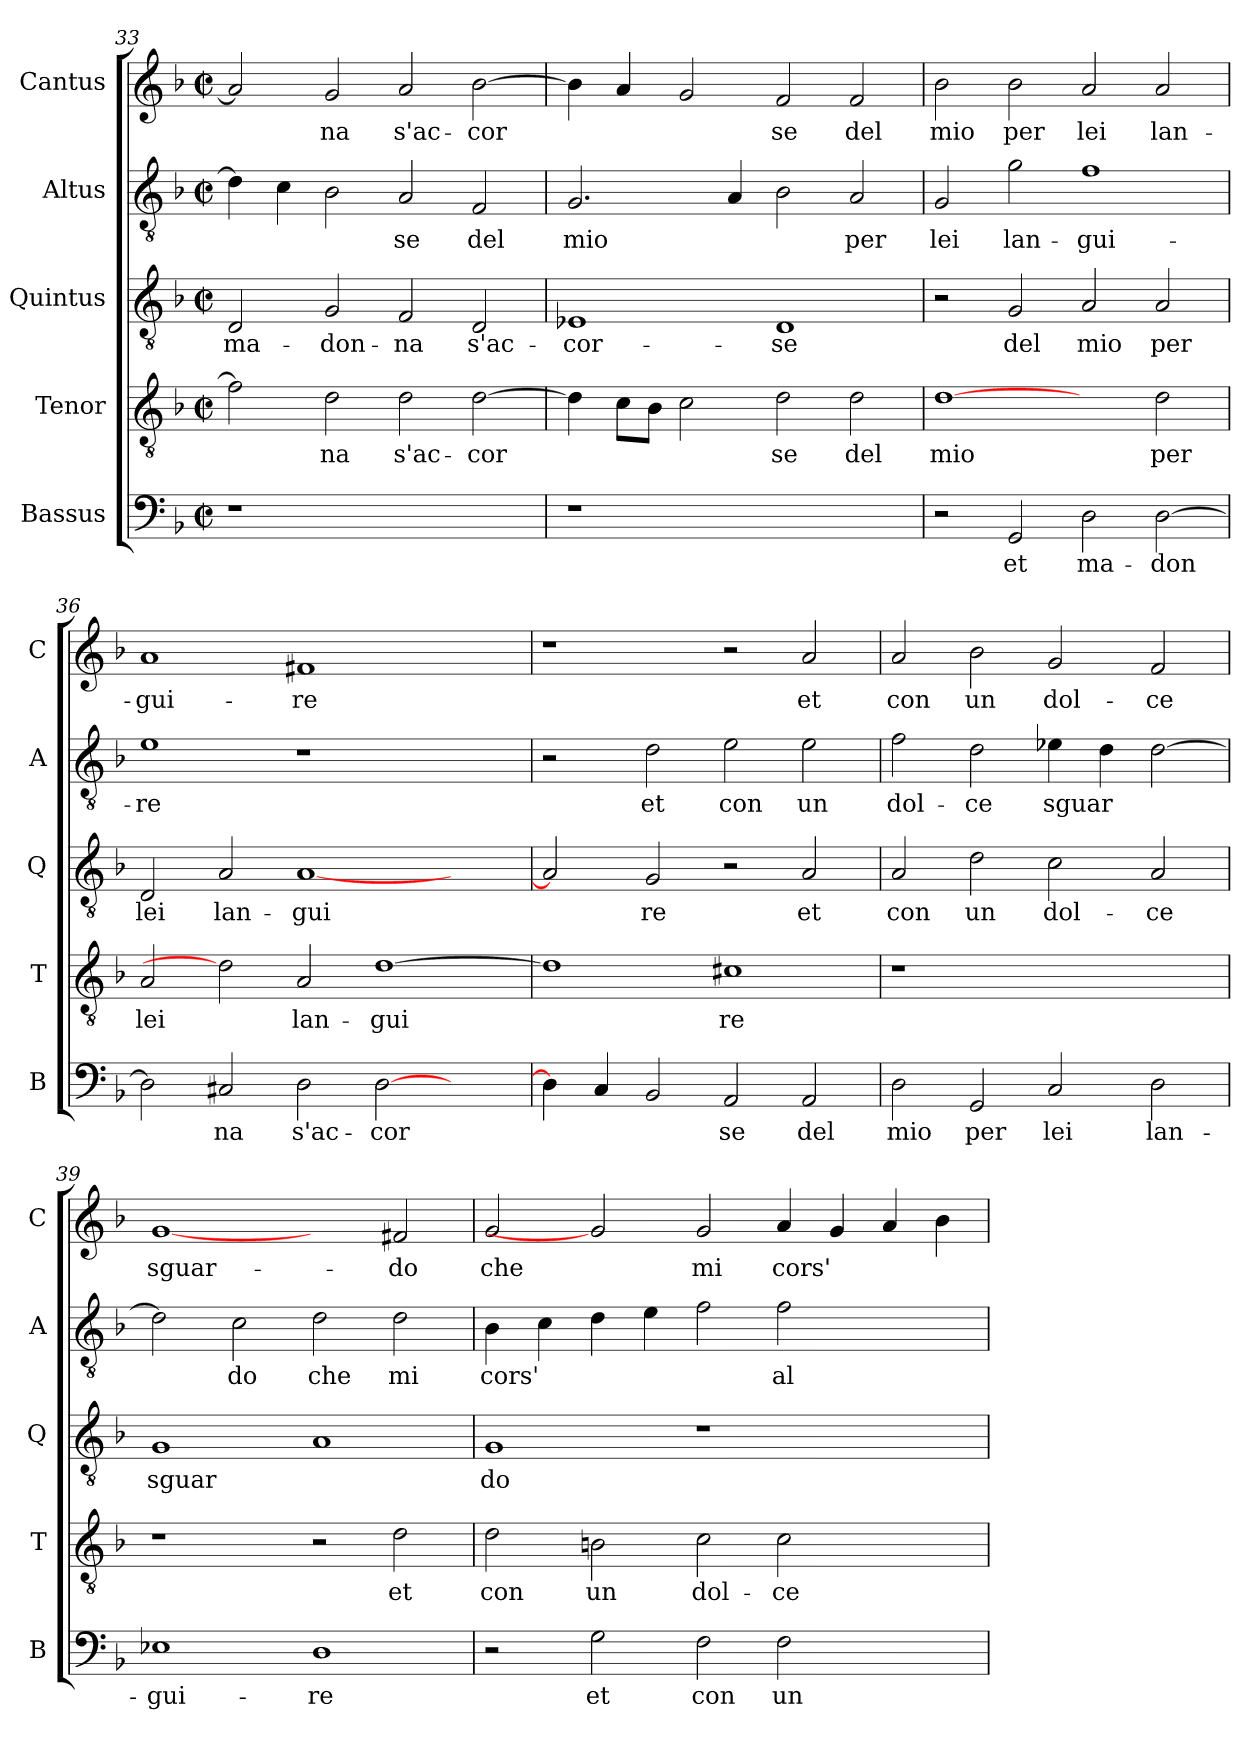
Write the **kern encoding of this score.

**kern	**text	**kern	**text	**kern	**text	**kern	**text	**kern	**text
*part5	*part5	*part4	*part4	*part3	*part3	*part2	*part2	*part1	*part1
*staff5	*staff5	*staff4	*staff4	*staff3	*staff3	*staff2	*staff2	*staff1	*staff1
*I"Bassus	*	*I"Tenor	*	*I"Quintus	*	*I"Altus	*	*I"Cantus	*
*I'B	*	*I'T	*	*I'Q	*	*I'A	*	*I'C	*
!!LO:PB:g=z
*clefF4	*	*clefGv2	*	*clefGv2	*	*clefGv2	*	*clefG2	*
*k[b-]	*	*k[b-]	*	*k[b-]	*	*k[b-]	*	*k[b-]	*
*F:	*	*F:	*	*F:	*	*F:	*	*F:	*
*M2/2	*	*M2/2	*	*M2/2	*	*M2/2	*	*M2/2	*
*met(c|)	*	*met(c|)	*	*met(c|)	*	*met(c|)	*	*met(c|)	*
=33	=33	=33	=33	=33	=33	=33	=33	=33	=33
!	!	!	!LO:LY:b:cj	!	!LO:LY:b:cj	!	!LO:LY:b:cj	!	!LO:LY:b:cj
1r	.	2f\]	--	2D/	ma-	4d\]	--	2a/]	--
!	!	!	!	!	!	!	!LO:LY:b:cj	!	!
.	.	.	.	.	.	4c\	--	.	.
!	!	!	!LO:LY:b:cj	!	!LO:LY:b:cj	!	!LO:LY:b:cj	!	!LO:LY:b:cj
.	.	2d\	-na	2G/	-don-	2B-\	--	2g/	-na
!	!	!	!LO:LY:b:cj	!	!LO:LY:b:cj	!	!LO:LY:b:cj	!	!LO:LY:b:cj
1ryy	.	2d\	s'ac-	2F/	-na	2A/	-se	2a/	s'ac-
!	!	!	!LO:LY:b:cj	!	!LO:LY:b:cj	!	!LO:LY:b:cj	!	!LO:LY:b:cj
.	.	[>2d\	-cor-	2D/	s'ac-	2F/	del	[>2b-\	-cor-
=34	=34	=34	=34	=34	=34	=34	=34	=34	=34
!	!	!	!LO:LY:b:cj	!	!LO:LY:b:cj	!	!LO:LY:b:cj	!	!LO:LY:b:cj
1r	.	4d\]	--	1E-X	-cor-	2.G/	mio	4b-\]	--
!	!	!	!LO:LY:b:cj	!	!	!	!	!	!LO:LY:b:cj
.	.	8c\L	--	.	.	.	.	4a/	--
!	!	!	!LO:LY:b:cj	!	!	!	!	!	!
.	.	8B-\J	--	.	.	.	.	.	.
!	!	!	!LO:LY:b:cj	!	!	!	!	!	!LO:LY:b:cj
.	.	2c\	--	.	.	.	.	2g/	--
!	!	!	!	!	!	!	!LO:LY:b:cj	!	!
.	.	.	.	.	.	4A/	.	.	.
!	!	!	!LO:LY:b:cj	!	!LO:LY:b:cj	!	!LO:LY:b:cj	!	!LO:LY:b:cj
1ryy	.	2d\	-se	1D	-se	2B-\	.	2f/	-se
!	!	!	!LO:LY:b:cj	!	!	!	!LO:LY:b:cj	!	!LO:LY:b:cj
.	.	2d\	del	.	.	2A/	per	2f/	del
=35	=35	=35	=35	=35	=35	=35	=35	=35	=35
!	!	!	!LO:LY:b:cj	!	!	!	!LO:LY:b:cj	!	!LO:LY:b:cj
2r	.	[1d	mio	2r	.	2G/	lei	2b-\	mio
!	!LO:LY:b:cj	!	!	!	!LO:LY:b:cj	!	!LO:LY:b:cj	!	!LO:LY:b:cj
2GG/	et	.	.	2G/	del	2g\	lan-	2b-\	per
!	!LO:LY:b:cj	!	!	!	!LO:LY:b:cj	!	!LO:LY:b:cj	!	!LO:LY:b:cj
2D\	ma-	2ryy	.	2A/	mio	1f	-gui-	2a/	lei
!	!LO:LY:b:cj	!	!LO:LY:b:cj	!	!LO:LY:b:cj	!	!	!	!LO:LY:b:cj
[<2D\	-don-	2d\	per	2A/	per	.	.	2a/	lan-
!!LO:LB:g=z
=36	=36	=36	=36	=36	=36	=36	=36	=36	=36
!	!LO:LY:b:cj	!	!LO:LY:b:cj	!	!LO:LY:b:cj	!	!LO:LY:b:cj	!	!LO:LY:b:cj
2D\]	--	2A/	lei	2D/	lei	1e	-re	1a	-gui-
!	!LO:LY:b:cj	!	!	!	!LO:LY:b:cj	!	!	!	!
2C#X/	-na	2d]	.	2A/	lan-	.	.	.	.
!	!LO:LY:b:cj	!	!LO:LY:b:cj	!	!LO:LY:b:cj	!	!	!	!LO:LY:b:cj
2D\	s'ac-	2A/	lan-	[<1A	-gui-	1r	.	1f#X	-re
!	!LO:LY:b:cj	!	!LO:LY:b:cj	!	!	!	!	!	!
[>2D\	-cor-	[>1d	-gui-	.	.	.	.	.	.
2ryy	.	.	.	2ryy	.	2ryy	.	2ryy	.
=37	=37	=37	=37	=37	=37	=37	=37	=37	=37
!	!LO:LY:b:cj	!	!LO:LY:b:cj	!	!LO:LY:b:cj	!	!	!	!
4D\]	--	1d]	--	2A/]	--	2r	.	1r	.
!	!LO:LY:b:cj	!	!	!	!	!	!	!	!
4C/	--	.	.	.	.	.	.	.	.
!	!LO:LY:b:cj	!	!	!	!LO:LY:b:cj	!	!LO:LY:b:cj	!	!
2BB-/	--	.	.	2G/	-re	2d\	et	.	.
!	!LO:LY:b:cj	!	!LO:LY:b:cj	!	!	!	!LO:LY:b:cj	!	!
2AA/	-se	1c#X	-re	2r	.	2e\	con	2r	.
!	!LO:LY:b:cj	!	!	!	!LO:LY:b:cj	!	!LO:LY:b:cj	!	!LO:LY:b:cj
2AA/	del	.	.	2A/	et	2e\	un	2a/	et
=38	=38	=38	=38	=38	=38	=38	=38	=38	=38
!	!LO:LY:b:cj	!	!	!	!LO:LY:b:cj	!	!LO:LY:b:cj	!	!LO:LY:b:cj
2D\	mio	1r	.	2A/	con	2f\	dol-	2a/	con
!	!LO:LY:b:cj	!	!	!	!LO:LY:b:cj	!	!LO:LY:b:cj	!	!LO:LY:b:cj
2GG/	per	.	.	2d\	un	2d\	-ce	2b-\	un
!	!LO:LY:b:cj	!	!	!	!LO:LY:b:cj	!	!LO:LY:b:cj	!	!LO:LY:b:cj
2C/	lei	1ryy	.	2c\	dol-	4e-X\	sguar-	2g/	dol-
!	!	!	!	!	!	!	!LO:LY:b:cj	!	!
.	.	.	.	.	.	4d\	--	.	.
!	!LO:LY:b:cj	!	!	!	!LO:LY:b:cj	!	!LO:LY:b:cj	!	!LO:LY:b:cj
2D\	lan-	.	.	2A/	-ce	[>2d\	--	2f/	-ce
=39	=39	=39	=39	=39	=39	=39	=39	=39	=39
!	!LO:LY:b:cj	!	!	!	!LO:LY:b:cj	!	!LO:LY:b:cj	!	!LO:LY:b:cj
1E-	-gui-	1r	.	1G	sguar-	2d\]	--	[1g	sguar-
!	!	!	!	!	!	!	!LO:LY:b:cj	!	!
.	.	.	.	.	.	2c\	-do	.	.
!	!LO:LY:b:cj	!	!	!	!LO:LY:b:cj	!	!LO:LY:b:cj	!	!
1D	-re	2r	.	1A	--	2d\	che	2ryy	.
!	!	!	!LO:LY:b:cj	!	!	!	!LO:LY:b:cj	!	!LO:LY:b:cj
.	.	2d\	et	.	.	2d\	mi	2f#/	-do
!!LO:PB:g=z
=40	=40	=40	=40	=40	=40	=40	=40	=40	=40
!	!	!	!LO:LY:b:cj	!	!LO:LY:b:cj	!	!LO:LY:b:cj	!	!LO:LY:b:cj
2r	.	2d\	con	1G	-do	4B-\	cors'	2g/	che
!	!	!	!	!	!	!	!LO:LY:b:cj	!	!
.	.	.	.	.	.	4c\	.	.	.
!	!LO:LY:b:cj	!	!LO:LY:b:cj	!	!	!	!LO:LY:b:cj	!	!
2G\	et	2Bn\	un	.	.	4d\	.	2g]	.
!	!	!	!	!	!	!	!LO:LY:b:cj	!	!
.	.	.	.	.	.	4e\	.	.	.
!	!LO:LY:b:cj	!	!LO:LY:b:cj	!	!	!	!LO:LY:b:cj	!	!LO:LY:b:cj
2F\	con	2c\	dol-	1r	.	2f\	.	2g/	mi
!	!LO:LY:b:cj	!	!LO:LY:b:cj	!	!	!	!LO:LY:b:cj	!	!LO:LY:b:cj
2F\	un	2c\	-ce	.	.	2f\	al	4a/	cors'
!	!	!	!	!	!	!	!	!	!LO:LY:b:cj
.	.	.	.	.	.	.	.	4g/	.
!	!	!	!	!	!	!	!	!	!LO:LY:b:cj
2ryy	.	2ryy	.	2ryy	.	2ryy	.	4a/	.
!	!	!	!	!	!	!	!	!	!LO:LY:b:cj
.	.	.	.	.	.	.	.	4b-\	.
=	=	=	=	=	=	=	=	=	=
*-	*-	*-	*-	*-	*-	*-	*-	*-	*-
